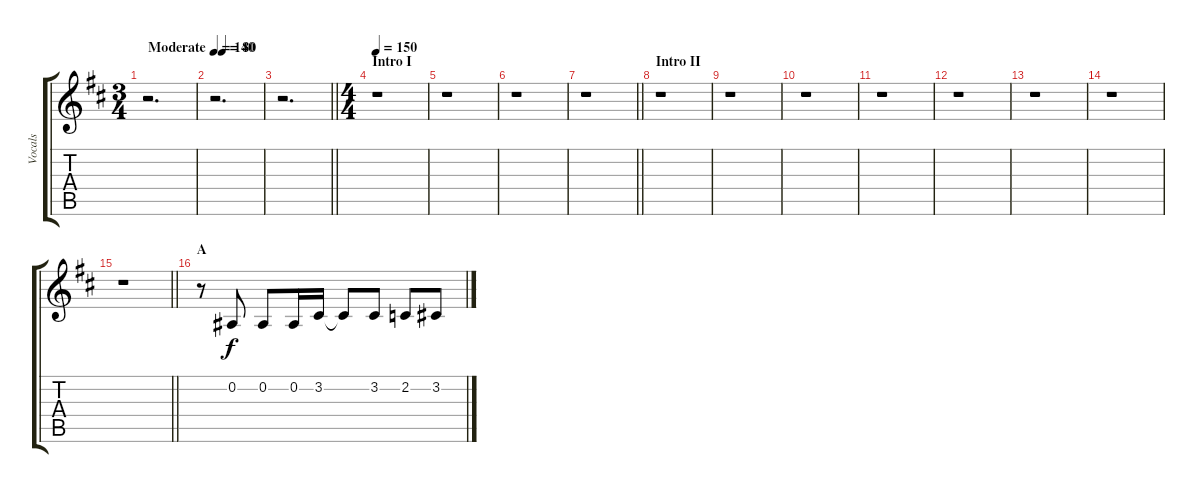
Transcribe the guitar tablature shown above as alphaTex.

\track ("Vocals" "Vocals") {instrument voiceoohs}
\staff {score tabs}
\tuning (Eb4 Bb3 Gb3 Db3 Ab2 Eb2) {hide}
\ts (3 4)
\tempo (140 "Moderate")
\clef g2
\ks d
r.2{d dy f instrument voiceoohs} |
\tempo (80 0.16666666666666666)
r.2{d} |
\barLineRight lightlight
r.2{d} |
\ts (4 4)
\section ("" "Intro I")
\tempo 150
r.1 |
r.1 |
r.1 |
\barLineRight lightlight
r.1 |
\section ("" "Intro II")
r.1 |
r.1 |
r.1 |
r.1 |
r.1 |
r.1 |
r.1 |
\barLineRight lightlight
r.1 |
\section ("" "A")
r.8 0.2.8 0.2.8 0.2.16 3.2.16 3.2{t}.8 3.2.8 2.2.8 3.2.8
